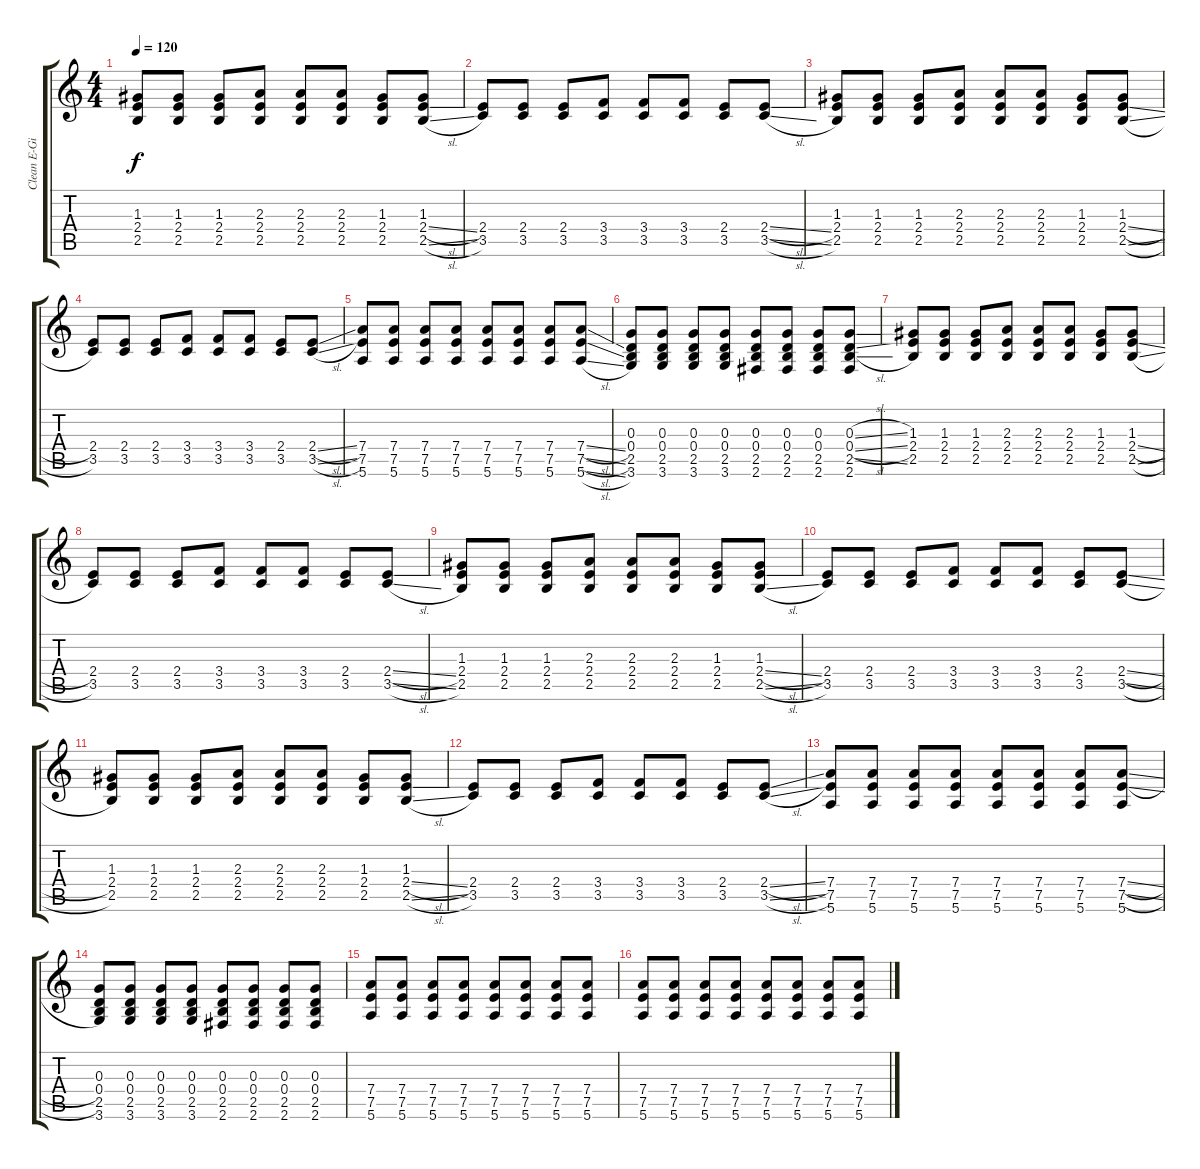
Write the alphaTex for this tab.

\track ("Clean E-Gitarre/Akkustik[Tom Kaulitz]" "Clean E-Gi") {instrument acousticguitarsteel}
\staff {score tabs}
\tuning (E4 B3 G3 D3 A2 E2) {hide}
\ts (4 4)
\tempo 120
\clef g2
\ks c
(1.3 2.4 2.5).8{dy f} (1.3 2.4 2.5).8 (1.3 2.4 2.5).8 (2.3 2.4 2.5).8 (2.3 2.4 2.5).8 (2.3 2.4 2.5).8 (1.3 2.4 2.5).8 (1.3 2.4{sl} 2.5{sl}).8 |
(2.4 3.5).8 (2.4 3.5).8 (2.4 3.5).8 (3.4 3.5).8 (3.4 3.5).8 (3.4 3.5).8 (2.4 3.5).8 (2.4{sl} 3.5{sl}).8 |
(1.3 2.4 2.5).8 (1.3 2.4 2.5).8 (1.3 2.4 2.5).8 (2.3 2.4 2.5).8 (2.3 2.4 2.5).8 (2.3 2.4 2.5).8 (1.3 2.4 2.5).8 (1.3 2.4{sl} 2.5{sl}).8 |
(2.4 3.5).8 (2.4 3.5).8 (2.4 3.5).8 (3.4 3.5).8 (3.4 3.5).8 (3.4 3.5).8 (2.4 3.5).8 (2.4{sl} 3.5{sl}).8 |
(7.4 7.5 5.6).8 (7.4 7.5 5.6).8 (7.4 7.5 5.6).8 (7.4 7.5 5.6).8 (7.4 7.5 5.6).8 (7.4 7.5 5.6).8 (7.4 7.5 5.6).8 (7.4{sl} 7.5{sl} 5.6{sl}).8 |
(0.3 0.4 2.5 3.6).8 (0.3 0.4 2.5 3.6).8 (0.3 0.4 2.5 3.6).8 (0.3 0.4 2.5 3.6).8 (0.3 0.4 2.5 2.6).8 (0.3 0.4 2.5 2.6).8 (0.3 0.4 2.5 2.6).8 (0.3{sl} 0.4{sl} 2.5{sl} 2.6).8 |
(1.3 2.4 2.5).8 (1.3 2.4 2.5).8 (1.3 2.4 2.5).8 (2.3 2.4 2.5).8 (2.3 2.4 2.5).8 (2.3 2.4 2.5).8 (1.3 2.4 2.5).8 (1.3 2.4{sl} 2.5{sl}).8 |
(2.4 3.5).8 (2.4 3.5).8 (2.4 3.5).8 (3.4 3.5).8 (3.4 3.5).8 (3.4 3.5).8 (2.4 3.5).8 (2.4{sl} 3.5{sl}).8 |
(1.3 2.4 2.5).8 (1.3 2.4 2.5).8 (1.3 2.4 2.5).8 (2.3 2.4 2.5).8 (2.3 2.4 2.5).8 (2.3 2.4 2.5).8 (1.3 2.4 2.5).8 (1.3 2.4{sl} 2.5{sl}).8 |
(2.4 3.5).8 (2.4 3.5).8 (2.4 3.5).8 (3.4 3.5).8 (3.4 3.5).8 (3.4 3.5).8 (2.4 3.5).8 (2.4{sl} 3.5{sl}).8 |
(1.3 2.4 2.5).8 (1.3 2.4 2.5).8 (1.3 2.4 2.5).8 (2.3 2.4 2.5).8 (2.3 2.4 2.5).8 (2.3 2.4 2.5).8 (1.3 2.4 2.5).8 (1.3 2.4{sl} 2.5{sl}).8 |
(2.4 3.5).8 (2.4 3.5).8 (2.4 3.5).8 (3.4 3.5).8 (3.4 3.5).8 (3.4 3.5).8 (2.4 3.5).8 (2.4{sl} 3.5{sl}).8 |
(7.4 7.5 5.6).8 (7.4 7.5 5.6).8 (7.4 7.5 5.6).8 (7.4 7.5 5.6).8 (7.4 7.5 5.6).8 (7.4 7.5 5.6).8 (7.4 7.5 5.6).8 (7.4{sl} 7.5{sl} 5.6).8 |
(0.3 0.4 2.5 3.6).8 (0.3 0.4 2.5 3.6).8 (0.3 0.4 2.5 3.6).8 (0.3 0.4 2.5 3.6).8 (0.3 0.4 2.5 2.6).8 (0.3 0.4 2.5 2.6).8 (0.3 0.4 2.5 2.6).8 (0.3 0.4 2.5 2.6).8 |
(7.4 7.5 5.6).8 (7.4 7.5 5.6).8 (7.4 7.5 5.6).8 (7.4 7.5 5.6).8 (7.4 7.5 5.6).8 (7.4 7.5 5.6).8 (7.4 7.5 5.6).8 (7.4 7.5 5.6).8 |
(7.4 7.5 5.6).8 (7.4 7.5 5.6).8 (7.4 7.5 5.6).8 (7.4 7.5 5.6).8 (7.4 7.5 5.6).8 (7.4 7.5 5.6).8 (7.4 7.5 5.6).8 (7.4 7.5 5.6).8
